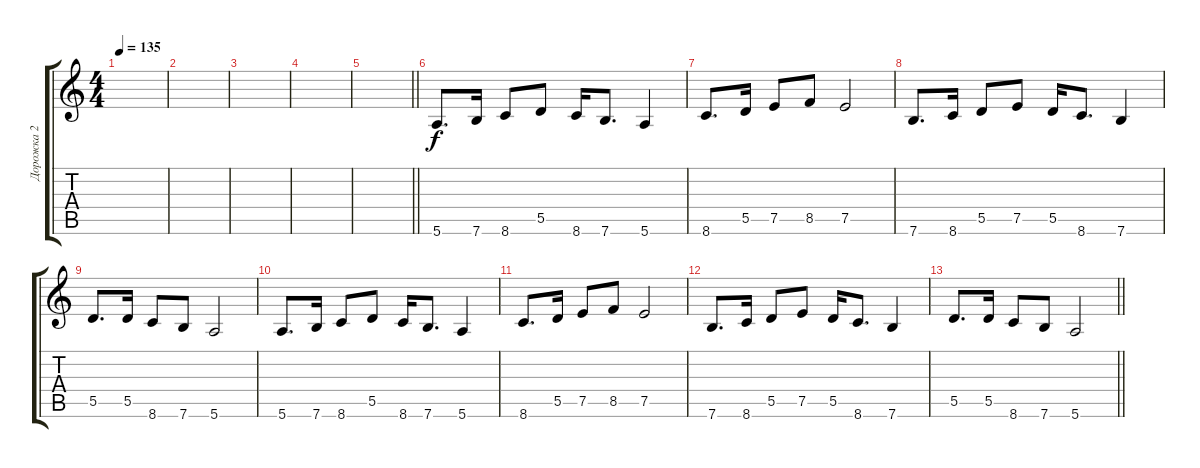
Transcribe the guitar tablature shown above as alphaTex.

\track ("Дорожка 2" "Дорожка 2") {instrument electricguitarclean}
\staff {score tabs}
\tuning (E4 B3 G3 D3 A2 E2) {hide}
\ts (4 4)
\tempo 135
\clef g2
\ks c
|
|
|
|
\barLineRight lightlight
|
5.6.8{d} 7.6.16 8.6.8 5.5.8 8.6.16 7.6.8{d} 5.6.4 |
8.6.8{d} 5.5.16 7.5.8 8.5.8 7.5.2 |
7.6.8{d} 8.6.16 5.5.8 7.5.8 5.5.16 8.6.8{d} 7.6.4 |
5.5.8{d} 5.5.16 8.6.8 7.6.8 5.6.2 |
5.6.8{d} 7.6.16 8.6.8 5.5.8 8.6.16 7.6.8{d} 5.6.4 |
8.6.8{d} 5.5.16 7.5.8 8.5.8 7.5.2 |
7.6.8{d} 8.6.16 5.5.8 7.5.8 5.5.16 8.6.8{d} 7.6.4 |
\barLineRight lightlight
5.5.8{d} 5.5.16 8.6.8 7.6.8 5.6.2
